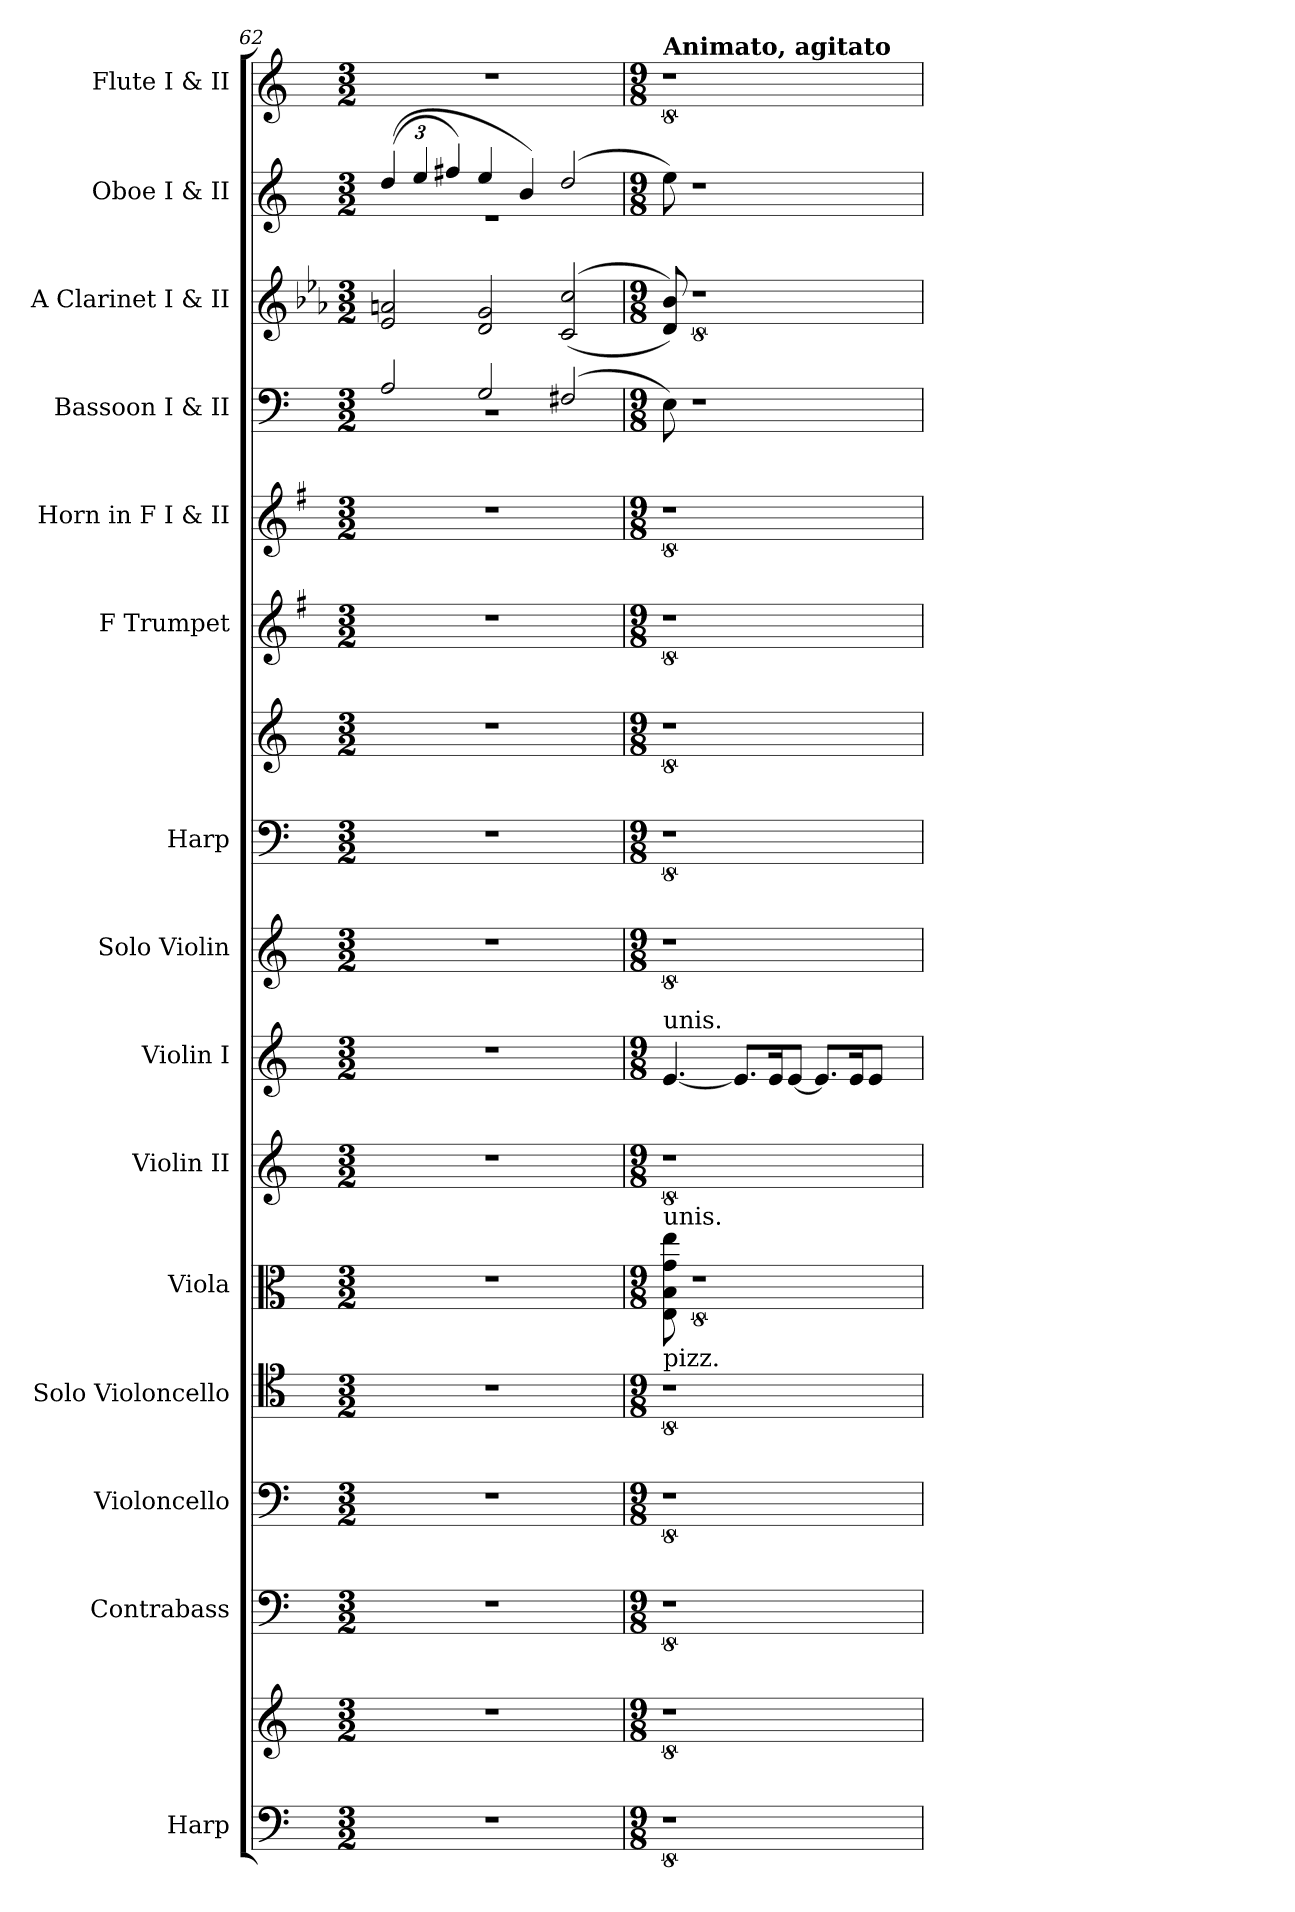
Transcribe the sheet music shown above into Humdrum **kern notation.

**kern	**kern	**kern	**kern	**kern	**kern	**kern	**kern	**kern	**kern	**kern	**kern	**kern	**kern	**kern	**kern	**kern
*part15	*part15	*part14	*part13	*part12	*part11	*part10	*part9	*part8	*part7	*part7	*part6	*part5	*part4	*part3	*part2	*part1
*staff17	*staff16	*staff15	*staff14	*staff13	*staff12	*staff11	*staff10	*staff9	*staff8	*staff7	*staff6	*staff5	*staff4	*staff3	*staff2	*staff1
*I"Harp	*	*I"Contrabass	*I"Violoncello	*I"Solo Violoncello	*I"Viola	*I"Violin II	*I"Violin I	*I"Solo Violin	*I"Harp	*	*I"F Trumpet	*I"Horn in F I &amp; II	*I"Bassoon I &amp; II	*I"A Clarinet I &amp; II	*I"Oboe I &amp; II	*I"Flute I &amp; II
*I'Hrp.	*	*I'Cb.	*I'Vc.	*I'Vc.	*I'Vla.	*I'Vln.	*I'Vln.	*I'Vln.	*I'Hrp.	*	*I'F Tpt.	*	*I'Bsn.	*I'A Cl.	*I'Ob.	*I'Fl.
*clefF4	*clefG2	*clefF4	*clefF4	*clefC4	*clefC3	*clefG2	*clefG2	*clefG2	*clefF4	*clefG2	*clefG2	*clefG2	*clefF4	*clefG2	*clefG2	*clefG2
*	*	*ITrd7c12	*	*	*	*	*	*	*	*	*ITrd-3c-5	*ITrd4c7	*	*ITrd2c3	*	*
*k[]	*k[]	*k[]	*k[]	*k[]	*k[]	*k[]	*k[]	*k[]	*k[]	*k[]	*k[]	*k[]	*k[]	*k[]	*k[]	*k[]
*M3/2	*M3/2	*M3/2	*M3/2	*M3/2	*M3/2	*M3/2	*M3/2	*M3/2	*M3/2	*M3/2	*M3/2	*M3/2	*M3/2	*M3/2	*M3/2	*M3/2
=62	=62	=62	=62	=62	=62	=62	=62	=62	=62	=62	=62	=62	=62	=62	=62	=62
*	*	*	*	*	*	*	*	*	*	*	*	*	*^	*	*	*
*	*	*	*	*	*	*	*	*	*	*	*	*	*	*	*	*Xbrackettup	*
*	*	*	*	*	*	*	*	*	*	*	*	*	*	*	*	*^	*
1.r	1.r	1.r	1.r	1.r	1.r	1.r	1.r	1.r	1.r	1.r	1.r	1.r	2A/	1.r	2c/ 2f#X/	(>(>6dd/	1.r	1.r
.	.	.	.	.	.	.	.	.	.	.	.	.	.	.	.	6ee/	.	.
.	.	.	.	.	.	.	.	.	.	.	.	.	.	.	.	6ff#X/)	.	.
.	.	.	.	.	.	.	.	.	.	.	.	.	2G/	.	2B/ 2e/	4ee/	.	.
.	.	.	.	.	.	.	.	.	.	.	.	.	.	.	.	4b/)	.	.
.	.	.	.	.	.	.	.	.	.	.	.	.	(>2F#X/	.	(<(>2A/ 2a/	(>2dd/	.	.
*	*	*	*	*	*	*	*	*	*	*	*	*	*v	*v	*	*v	*v	*
=63	=63	=63	=63	=63	=63	=63	=63	=63	=63	=63	=63	=63	=63	=63	=63	=63
!!LO:REH:place=s1:a:B:fs=14:t=D
*M9/8	*M9/8	*M9/8	*M9/8	*M9/8	*M9/8	*M9/8	*M9/8	*M9/8	*M9/8	*M9/8	*M9/8	*M9/8	*M9/8	*M9/8	*M9/8	*M9/8
*	*	*	*	*	*	*	*	*	*	*	*	*	*	*	*	*MM112
!	!	!	!	!	!	!	!	!	!	!	!	!	!	!	!	!LO:TX:a:B:t=Animato, agitato
!	!	!	!	!	!	!	!LO:TX:a:t=unis.	!	!	!	!	!	!	!	!	!
!	!	!	!	!	!LO:TX:b:t=pizz.	!	!	!	!	!	!	!	!	!	!	!
!	!	!	!	!	!LO:TX:a:t=unis.	!	!	!	!	!	!	!	!	!	!	!
8%9r	8%9r	8%9r	8%9r	8%9r	8E\ 8B\ 8g\ 8ee\	8%9r	[4.e/	8%9r	8%9r	8%9r	8%9r	8%9r	8E\)	8B/ 8g/))	8ee\)	8%9r
.	.	.	.	.	8%9r	.	.	.	.	.	.	.	1r	8%9r	1r	.
.	.	.	.	.	.	.	8.e/L]	.	.	.	.	.	.	.	.	.
.	.	.	.	.	.	.	16e/K	.	.	.	.	.	.	.	.	.
.	.	.	.	.	.	.	[8e/J	.	.	.	.	.	.	.	.	.
.	.	.	.	.	.	.	8.e/L]	.	.	.	.	.	.	.	.	.
.	.	.	.	.	.	.	16e/K	.	.	.	.	.	.	.	.	.
.	.	.	.	.	.	.	8e/J	.	.	.	.	.	.	.	.	.
8ryy	8ryy	8ryy	8ryy	8ryy	.	8ryy	8ryy	8ryy	8ryy	8ryy	8ryy	8ryy	8ryy	.	8ryy	8ryy
=	=	=	=	=	=	=	=	=	=	=	=	=	=	=	=	=
*-	*-	*-	*-	*-	*-	*-	*-	*-	*-	*-	*-	*-	*-	*-	*-	*-
